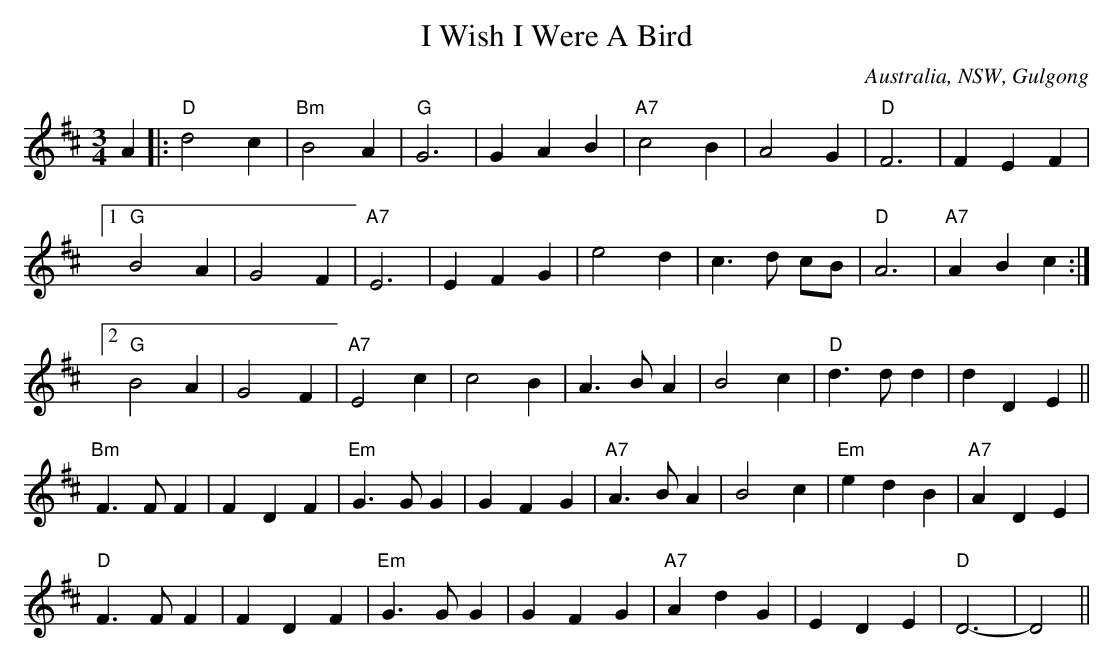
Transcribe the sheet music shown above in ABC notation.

X:1
T:I Wish I Were A Bird
O:Australia, NSW, Gulgong
M:3/4
L:1/4
K:D
A|:"D"d2c|"Bm"B2A|"G"G3|GAB|"A7"c2B|A2G|"D"F3|FEF|1
"G"B2A|G2F|"A7"E3|EFG|e2d|c>d c/B/|"D"A3|"A7"ABc:|2
"G"B2A|G2F|"A7"E2c|c2B|A>BA|B2c|"D"d>dd|dDE||
"Bm"F>FF|FDF|"Em"G>GG|GFG|"A7"A>BA|B2c|"Em"edB|"A7"ADE|
"D"F>FF|FDF|"Em"G>GG|GFG|"A7"AdG|EDE|"D"D3-|D2||
